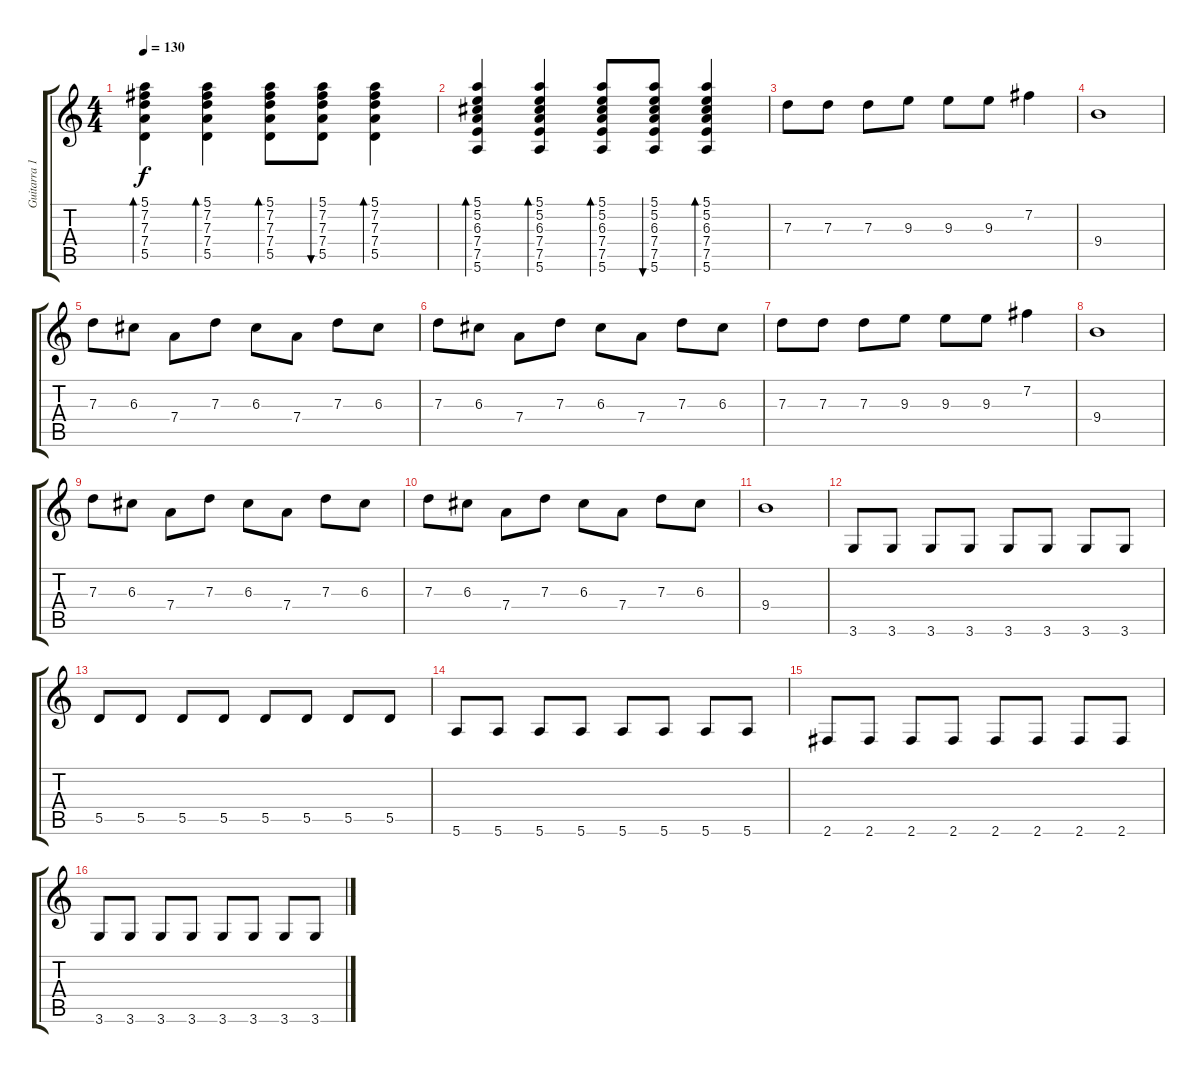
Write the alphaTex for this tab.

\track ("Guitarra 1" "Guitarra 1") {instrument distortionguitar}
\staff {score tabs}
\tuning (E4 B3 G3 D3 A2 E2) {hide}
\ts (4 4)
\tempo 130
\clef g2
\ks c
(5.1 7.2 7.3 7.4 5.5).4{bd 60 dy f} (5.1 7.2 7.3 7.4 5.5).4{bd 60} (5.1 7.2 7.3 7.4 5.5).8{bd 60} (5.1 7.2 7.3 7.4 5.5).8{bu 60} (5.1 7.2 7.3 7.4 5.5).4{bd 60} |
(5.1 5.2 6.3 7.4 7.5 5.6).4{bd 60} (5.1 5.2 6.3 7.4 7.5 5.6).4{bd 60} (5.1 5.2 6.3 7.4 7.5 5.6).8{bd 60} (5.1 5.2 6.3 7.4 7.5 5.6).8{bu 60} (5.1 5.2 6.3 7.4 7.5 5.6).4{bd 60} |
7.3.8 7.3.8 7.3.8 9.3.8 9.3.8 9.3.8 7.2.4 |
9.4.1 |
7.3.8 6.3.8 7.4.8 7.3.8 6.3.8 7.4.8 7.3.8 6.3.8 |
7.3.8 6.3.8 7.4.8 7.3.8 6.3.8 7.4.8 7.3.8 6.3.8 |
7.3.8 7.3.8 7.3.8 9.3.8 9.3.8 9.3.8 7.2.4 |
9.4.1 |
7.3.8 6.3.8 7.4.8 7.3.8 6.3.8 7.4.8 7.3.8 6.3.8 |
7.3.8 6.3.8 7.4.8 7.3.8 6.3.8 7.4.8 7.3.8 6.3.8 |
9.4.1 |
3.6.8 3.6.8 3.6.8 3.6.8 3.6.8 3.6.8 3.6.8 3.6.8 |
5.5.8 5.5.8 5.5.8 5.5.8 5.5.8 5.5.8 5.5.8 5.5.8 |
5.6.8 5.6.8 5.6.8 5.6.8 5.6.8 5.6.8 5.6.8 5.6.8 |
2.6.8 2.6.8 2.6.8 2.6.8 2.6.8 2.6.8 2.6.8 2.6.8 |
3.6.8 3.6.8 3.6.8 3.6.8 3.6.8 3.6.8 3.6.8 3.6.8
